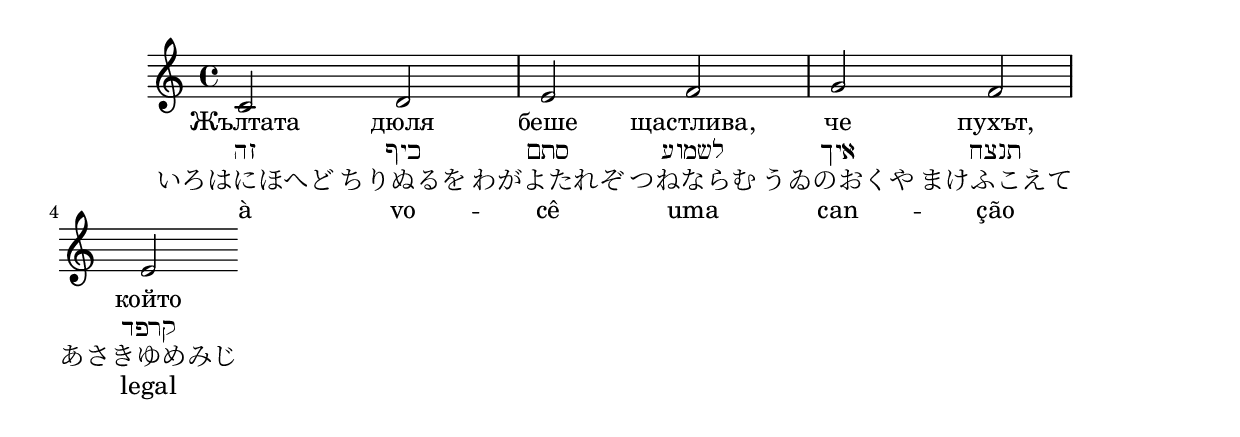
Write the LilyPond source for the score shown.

\version "2.14.0"

%% Edit this file using a Unicode aware editor, such as GVIM, GEDIT, Emacs

%{

You may have to install additional fonts.

Red Hat Fedora

    taipeifonts fonts-xorg-truetype ttfonts-ja fonts-arabic \
	 ttfonts-zh_CN fonts-ja fonts-hebrew

Debian GNU/Linux

   apt-get install emacs-intl-fonts xfonts-intl-.* \
	ttf-kochi-gothic ttf-kochi-mincho \
	xfonts-bolkhov-75dpi xfonts-cronyx-100dpi xfonts-cronyx-75dpi
%}

\header {

  texidoc = "Various scripts may be used for texts (like titles and
lyrics) introduced by entering them in UTF-8 encoding, and using a
Pango based backend.  Depending on the fonts installed, this fragment
will render Bulgarian (Cyrillic), Hebrew, Japanese and Portuguese.

"

}

% Cyrillic font
bulgarian = \lyricmode {
  Жълтата дюля беше щастлива, че пухът, който цъфна, замръзна като гьон.
}

hebrew = \lyricmode {
  זה כיף סתם לשמוע איך תנצח קרפד עץ טוב בגן.
}

japanese = \lyricmode {
  いろはにほへど ちりぬるを
  わがよたれぞ  つねならむ
  うゐのおくや  まけふこえて
  あさきゆめみじ ゑひもせず
}

% "a legal song to you"
portuguese = \lyricmode {
  à vo -- cê uma can -- ção legal
}

\paper {
  ragged-right = ##T
}

\relative c' {
  c2 d e f g f e
}
\addlyrics { \bulgarian }
\addlyrics { \hebrew }
\addlyrics { \japanese }
\addlyrics { \portuguese }
